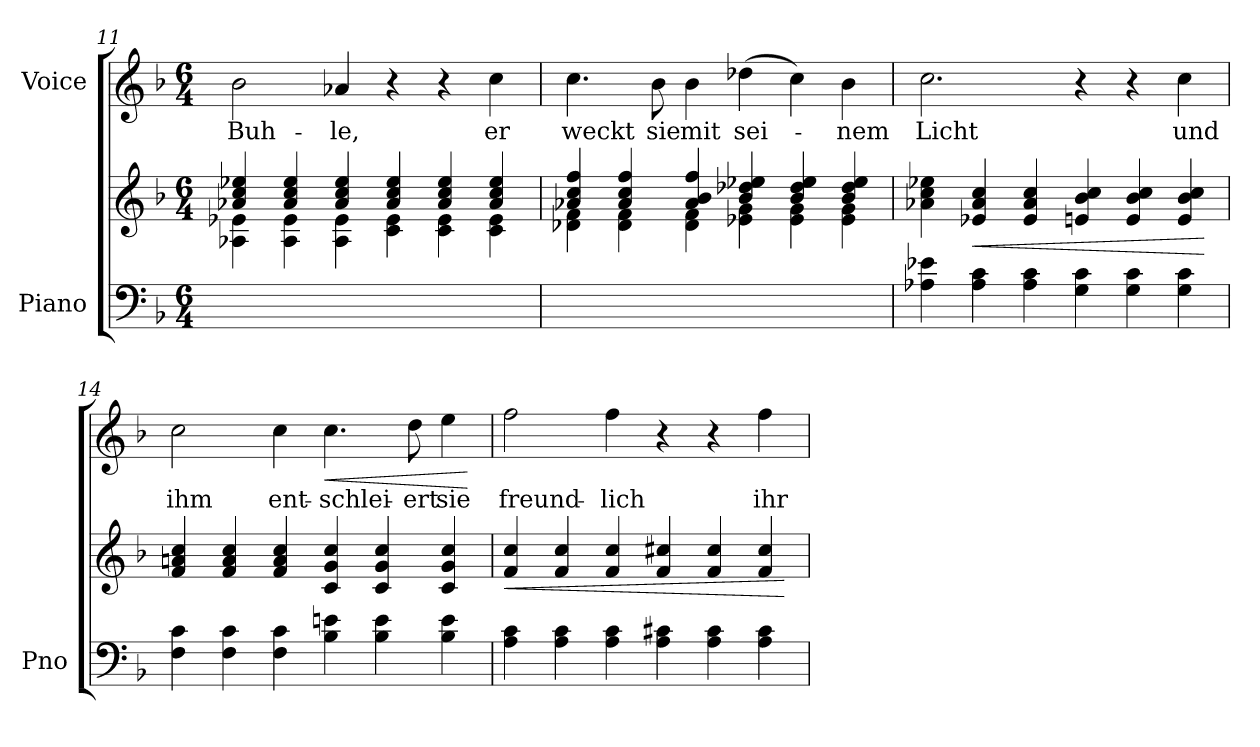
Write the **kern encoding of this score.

**kern	**kern	**dynam	**kern	**text	**dynam
*part2	*part2	*part2	*part1	*part1	*part1
*staff3	*staff2	*staff2/3	*staff1	*staff1	*staff1
*I"Piano	*	*	*I"Voice	*	*
*I'Pno	*	*	*	*	*
*clefF4	*clefG2	*	*clefG2	*	*
*k[b-]	*k[b-]	*	*k[b-]	*	*
*M6/4	*M6/4	*	*M6/4	*	*
=11	=11	=11	=11	=11	=11
*	*^	*	*	*	*
!	!	!	!	!	!LO:LY:b	!
1.ryy	4a-X/ 4cc/ 4ee-X/	4A-X\ 4e-X\	.	2b-\	Buh-	.
.	4a-/ 4cc/ 4ee-/	4A-\ 4e-\	.	.	.	.
!	!	!	!	!	!LO:LY:b	!
.	4a-/ 4cc/ 4ee-/	4A-\ 4e-\	.	4a-X/	-le,	.
.	4a-/ 4cc/ 4ee-/	4c\ 4e-\	.	4r	.	.
.	4a-/ 4cc/ 4ee-/	4c\ 4e-\	.	4r	.	.
!	!	!	!	!	!LO:LY:b	!
.	4a-/ 4cc/ 4ee-/	4c\ 4e-\	.	4cc\	er	.
!!LO:PB:g=z
=12	=12	=12	=12	=12	=12	=12
!	!	!	!	!	!LO:LY:b	!
1.ryy	4a-X/ 4cc/ 4ff/	4d-X\ 4f\	.	4.cc\	weckt	.
.	4a-/ 4cc/ 4ff/	4d-\ 4f\	.	.	.	.
!	!	!	!	!	!LO:LY:b	!
.	.	.	.	8b-\	sie	.
!	!	!	!	!	!LO:LY:b	!
.	4a-/ 4b-/ 4ff/	4d-\ 4f\	.	4b-\	mit	.
!	!	!	!	!	!LO:LY:b	!
.	4b-/ 4dd-X/ 4ee-X/	4e-X\ 4g\	.	(>4dd-X\	sei-	.
.	4b-/ 4dd-/ 4ee-/	4e-\ 4g\	.	4cc\)	.	.
!	!	!	!	!	!LO:LY:b	!
.	4b-/ 4dd-/ 4ee-/	4e-\ 4g\	.	4b-\	-nem	.
=13	=13	=13	=13	=13	=13	=13
!	!	!	!	!	!LO:LY:b	!
*	*v	*v	*	*	*	*
4A-X\ 4e-X\	4a-X\ 4cc\ 4ee-X\	.	2.cc\	Licht	.
!	!	!LO:HP:b	!	!	!
4A-\ 4c\	4e-X/ 4a-/ 4cc/	<	.	.	.
4A-\ 4c\	4e-/ 4a-/ 4cc/	.	.	.	.
4G\ 4c\	4en/ 4b-/ 4cc/	.	4r	.	.
4G\ 4c\	4e/ 4b-/ 4cc/	.	4r	.	.
!	!	!	!	!LO:LY:b	!
4G\ 4c\	4e/ 4b-/ 4cc/	.	4cc\	und	.
.	.	[	.	.	.
=14	=14	=14	=14	=14	=14
!	!	!	!	!LO:LY:b	!
4F\ 4c\	4f/ 4an/ 4cc/	.	2cc\	ihm	.
4F\ 4c\	4f/ 4a/ 4cc/	.	.	.	.
!	!	!	!	!LO:LY:b	!
4F\ 4c\	4f/ 4a/ 4cc/	.	4cc\	ent-	.
!	!	!	!	!LO:LY:b	!LO:HP:b
4B-\ 4en\	4c/ 4g/ 4cc/	.	4.cc\	-schlei-	<
4B-\ 4e\	4c/ 4g/ 4cc/	.	.	.	.
!	!	!	!	!LO:LY:b	!
.	.	.	8dd\	-ert	.
!	!	!	!	!LO:LY:b	!
4B-\ 4e\	4c/ 4g/ 4cc/	.	4ee\	sie	.
.	.	.	.	.	[
=15	=15	=15	=15	=15	=15
!	!	!LO:HP:b	!	!LO:LY:b	!
4A\ 4c\	4f/ 4cc/	<	2ff\	freund-	.
4A\ 4c\	4f/ 4cc/	.	.	.	.
!	!	!	!	!LO:LY:b	!
4A\ 4c\	4f/ 4cc/	.	4ff\	-lich	.
4A\ 4c#X\	4f/ 4cc#X/	.	4r	.	.
4A\ 4c#\	4f/ 4cc#/	.	4r	.	.
!	!	!	!	!LO:LY:b	!
4A\ 4c#\	4f/ 4cc#/	.	4ff\	ihr	.
.	.	[	.	.	.
=	=	=	=	=	=
*-	*-	*-	*-	*-	*-
